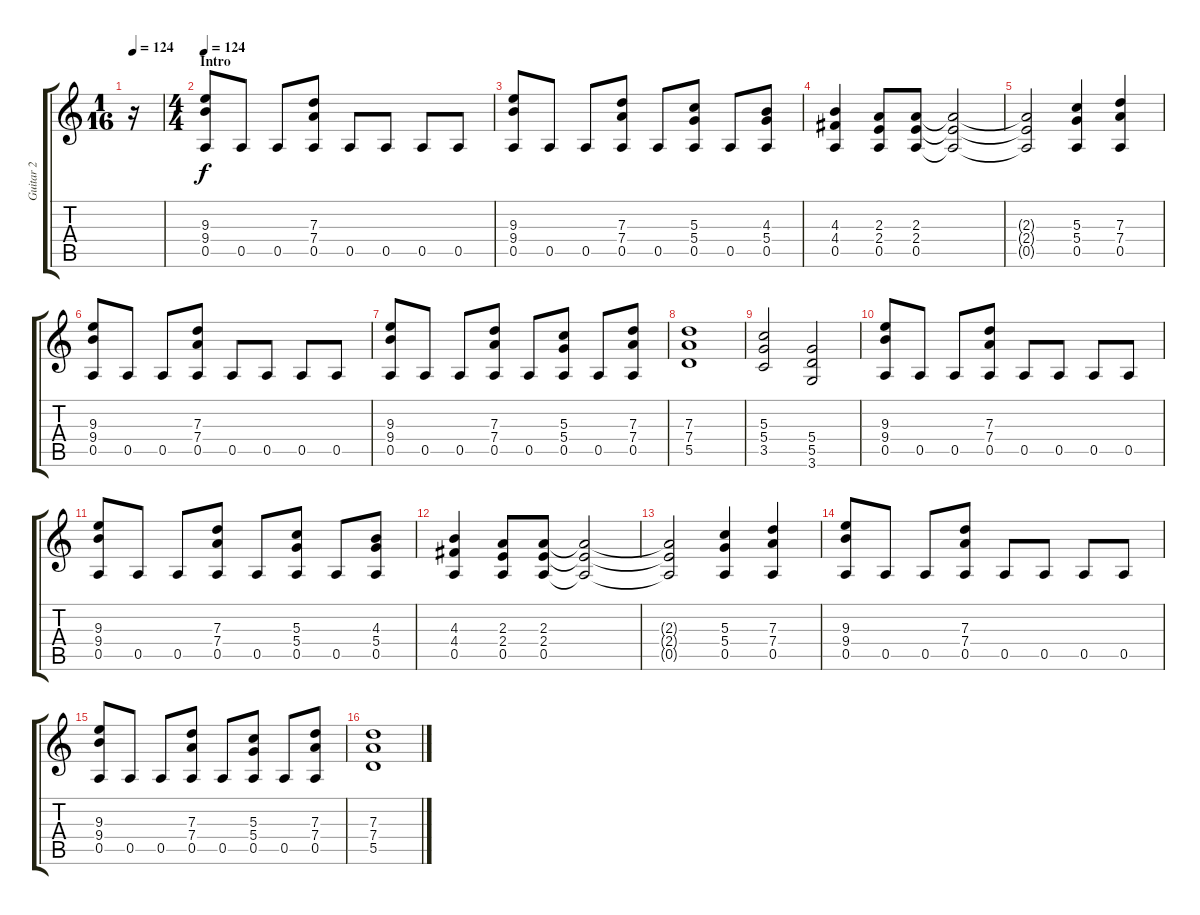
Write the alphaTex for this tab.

\track ("Guitar 2" "Guitar 2") {instrument overdrivenguitar}
\staff {score tabs}
\tuning (E4 B3 G3 D3 A2 E2) {hide}
\ts (1 16)
\tempo 124
\clef g2
\ks c
r.16{dy f instrument overdrivenguitar} |
\ts (4 4)
\section ("" "Intro")
\tempo 124
(9.3 9.4 0.5).8 0.5.8 0.5.8 (7.3 7.4 0.5).8 0.5.8 0.5.8 0.5.8 0.5.8 |
(9.3 9.4 0.5).8 0.5.8 0.5.8 (7.3 7.4 0.5).8 0.5.8 (5.3 5.4 0.5).8 0.5.8 (4.3 5.4 0.5).8 |
(4.3 4.4 0.5).4 (2.3 2.4 0.5).8 (2.3 2.4 0.5).8 (2.3{t} 2.4{t} 0.5{t}).2 |
(2.3{t} 2.4{t} 0.5{t}).2 (5.3 5.4 0.5).4 (7.3 7.4 0.5).4 |
(9.3 9.4 0.5).8 0.5.8 0.5.8 (7.3 7.4 0.5).8 0.5.8 0.5.8 0.5.8 0.5.8 |
(9.3 9.4 0.5).8 0.5.8 0.5.8 (7.3 7.4 0.5).8 0.5.8 (5.3 5.4 0.5).8 0.5.8 (7.3 7.4 0.5).8 |
(7.3 7.4 5.5).1 |
(5.3 5.4 3.5).2 (5.4 5.5 3.6).2 |
(9.3 9.4 0.5).8 0.5.8 0.5.8 (7.3 7.4 0.5).8 0.5.8 0.5.8 0.5.8 0.5.8 |
(9.3 9.4 0.5).8 0.5.8 0.5.8 (7.3 7.4 0.5).8 0.5.8 (5.3 5.4 0.5).8 0.5.8 (4.3 5.4 0.5).8 |
(4.3 4.4 0.5).4 (2.3 2.4 0.5).8 (2.3 2.4 0.5).8 (2.3{t} 2.4{t} 0.5{t}).2 |
(2.3{t} 2.4{t} 0.5{t}).2 (5.3 5.4 0.5).4 (7.3 7.4 0.5).4 |
(9.3 9.4 0.5).8 0.5.8 0.5.8 (7.3 7.4 0.5).8 0.5.8 0.5.8 0.5.8 0.5.8 |
(9.3 9.4 0.5).8 0.5.8 0.5.8 (7.3 7.4 0.5).8 0.5.8 (5.3 5.4 0.5).8 0.5.8 (7.3 7.4 0.5).8 |
(7.3 7.4 5.5).1
